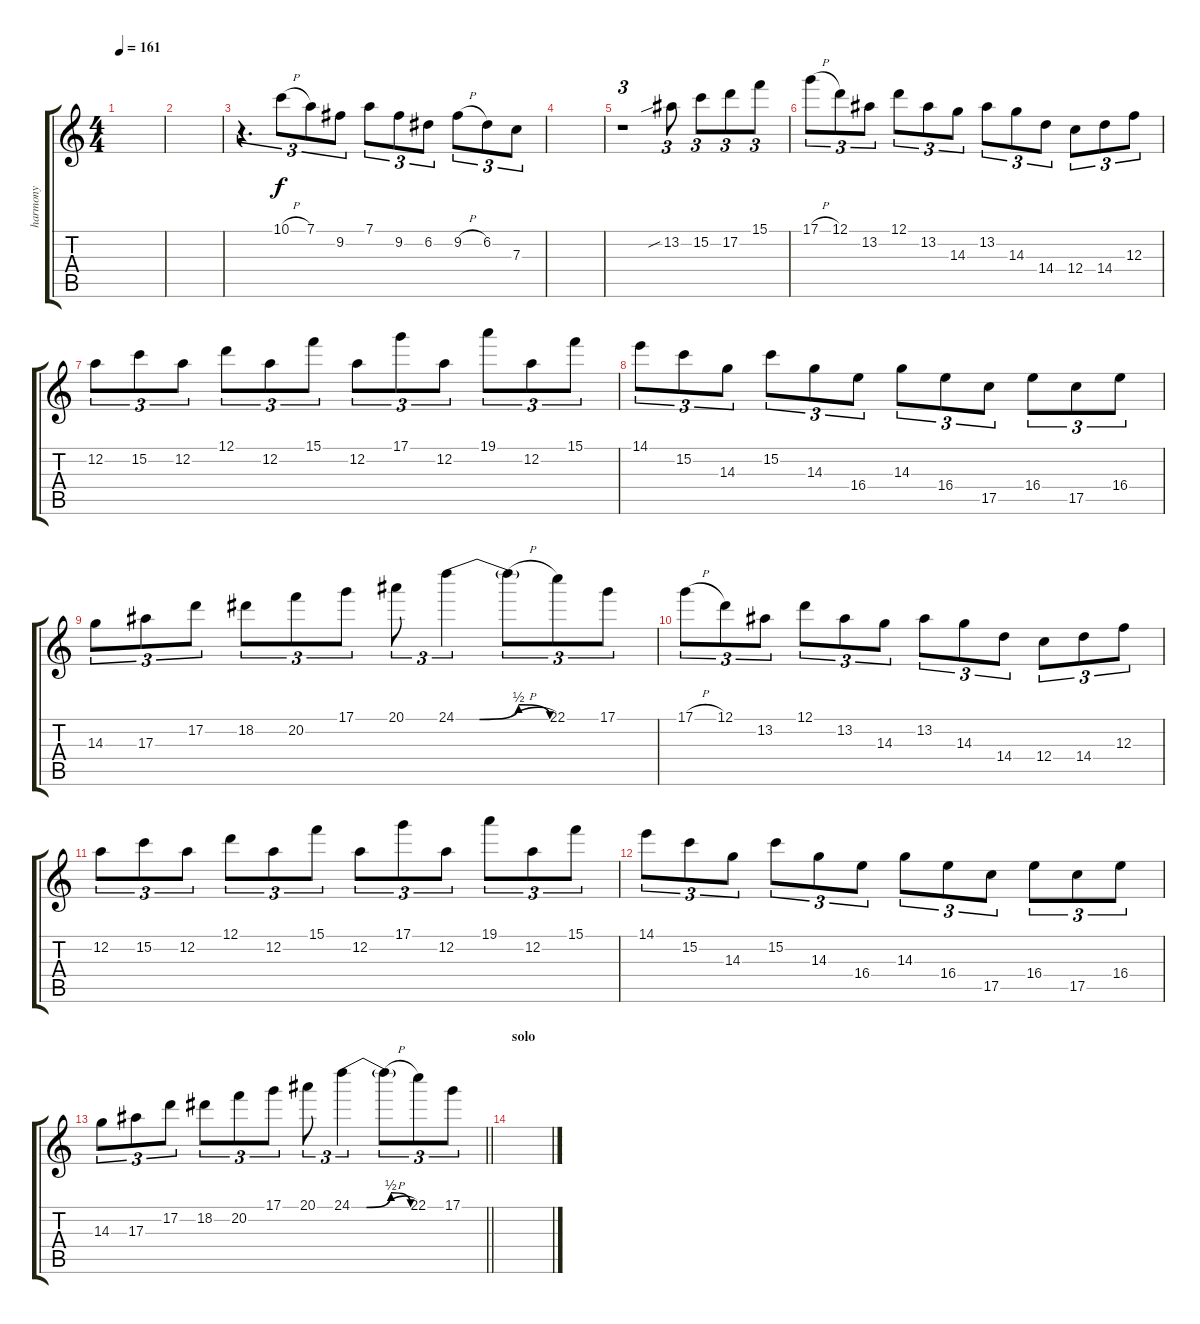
\track ("harmony" "harmony") {instrument distortionguitar}
\staff {score tabs}
\tuning (D4 A3 F3 C3 G2 D2) {hide}
\ts (4 4)
\tempo 161
\clef g2
\ks c
|
|
r.4{d tu (3 2)} 10.1{h}.8{tu (3 2)} 7.1.8{tu (3 2)} 9.2.8{tu (3 2)} 7.1.8{tu (3 2)} 9.2.8{tu (3 2)} 6.2.8{tu (3 2)} 9.2{h}.8{tu (3 2)} 6.2.8{tu (3 2)} 7.3.8{tu (3 2)} |
|
r.1{tu (3 2) balance 11} 13.2{sib}.8{tu (3 2)} 15.2.8{tu (3 2)} 17.2.8{tu (3 2)} 15.1.8{tu (3 2)} |
17.1{h}.8{tu (3 2)} 12.1.8{tu (3 2)} 13.2.8{tu (3 2)} 12.1.8{tu (3 2)} 13.2.8{tu (3 2)} 14.3.8{tu (3 2)} 13.2.8{tu (3 2)} 14.3.8{tu (3 2)} 14.4.8{tu (3 2)} 12.4.8{tu (3 2)} 14.4.8{tu (3 2)} 12.3.8{tu (3 2)} |
12.2.8{tu (3 2)} 15.2.8{tu (3 2)} 12.2.8{tu (3 2)} 12.1.8{tu (3 2)} 12.2.8{tu (3 2)} 15.1.8{tu (3 2)} 12.2.8{tu (3 2)} 17.1.8{tu (3 2)} 12.2.8{tu (3 2)} 19.1.8{tu (3 2)} 12.2.8{tu (3 2)} 15.1.8{tu (3 2)} |
14.1.8{tu (3 2)} 15.2.8{tu (3 2)} 14.3.8{tu (3 2)} 15.2.8{tu (3 2)} 14.3.8{tu (3 2)} 16.4.8{tu (3 2)} 14.3.8{tu (3 2)} 16.4.8{tu (3 2)} 17.5.8{tu (3 2)} 16.4.8{tu (3 2)} 17.5.8{tu (3 2)} 16.4.8{tu (3 2)} |
14.3.8{tu (3 2)} 17.3.8{tu (3 2)} 17.2.8{tu (3 2)} 18.2.8{tu (3 2)} 20.2.8{tu (3 2)} 17.1.8{tu (3 2)} 20.1.8{tu (3 2)} 24.1{be (custom 0 0 15 0 40 2 60 0)}.4{tu (3 2)} 24.1{h t}.8{tu (3 2)} 22.1.8{tu (3 2)} 17.1.8{tu (3 2)} |
17.1{h}.8{tu (3 2)} 12.1.8{tu (3 2)} 13.2.8{tu (3 2)} 12.1.8{tu (3 2)} 13.2.8{tu (3 2)} 14.3.8{tu (3 2)} 13.2.8{tu (3 2)} 14.3.8{tu (3 2)} 14.4.8{tu (3 2)} 12.4.8{tu (3 2)} 14.4.8{tu (3 2)} 12.3.8{tu (3 2)} |
12.2.8{tu (3 2)} 15.2.8{tu (3 2)} 12.2.8{tu (3 2)} 12.1.8{tu (3 2)} 12.2.8{tu (3 2)} 15.1.8{tu (3 2)} 12.2.8{tu (3 2)} 17.1.8{tu (3 2)} 12.2.8{tu (3 2)} 19.1.8{tu (3 2)} 12.2.8{tu (3 2)} 15.1.8{tu (3 2)} |
14.1.8{tu (3 2)} 15.2.8{tu (3 2)} 14.3.8{tu (3 2)} 15.2.8{tu (3 2)} 14.3.8{tu (3 2)} 16.4.8{tu (3 2)} 14.3.8{tu (3 2)} 16.4.8{tu (3 2)} 17.5.8{tu (3 2)} 16.4.8{tu (3 2)} 17.5.8{tu (3 2)} 16.4.8{tu (3 2)} |
\barLineRight lightlight
14.3.8{tu (3 2)} 17.3.8{tu (3 2)} 17.2.8{tu (3 2)} 18.2.8{tu (3 2)} 20.2.8{tu (3 2)} 17.1.8{tu (3 2)} 20.1.8{tu (3 2)} 24.1{be (custom 0 0 15 0 40 2 60 0)}.4{tu (3 2)} 24.1{h t}.8{tu (3 2)} 22.1.8{tu (3 2)} 17.1.8{tu (3 2)} |
\section ("" "solo")
